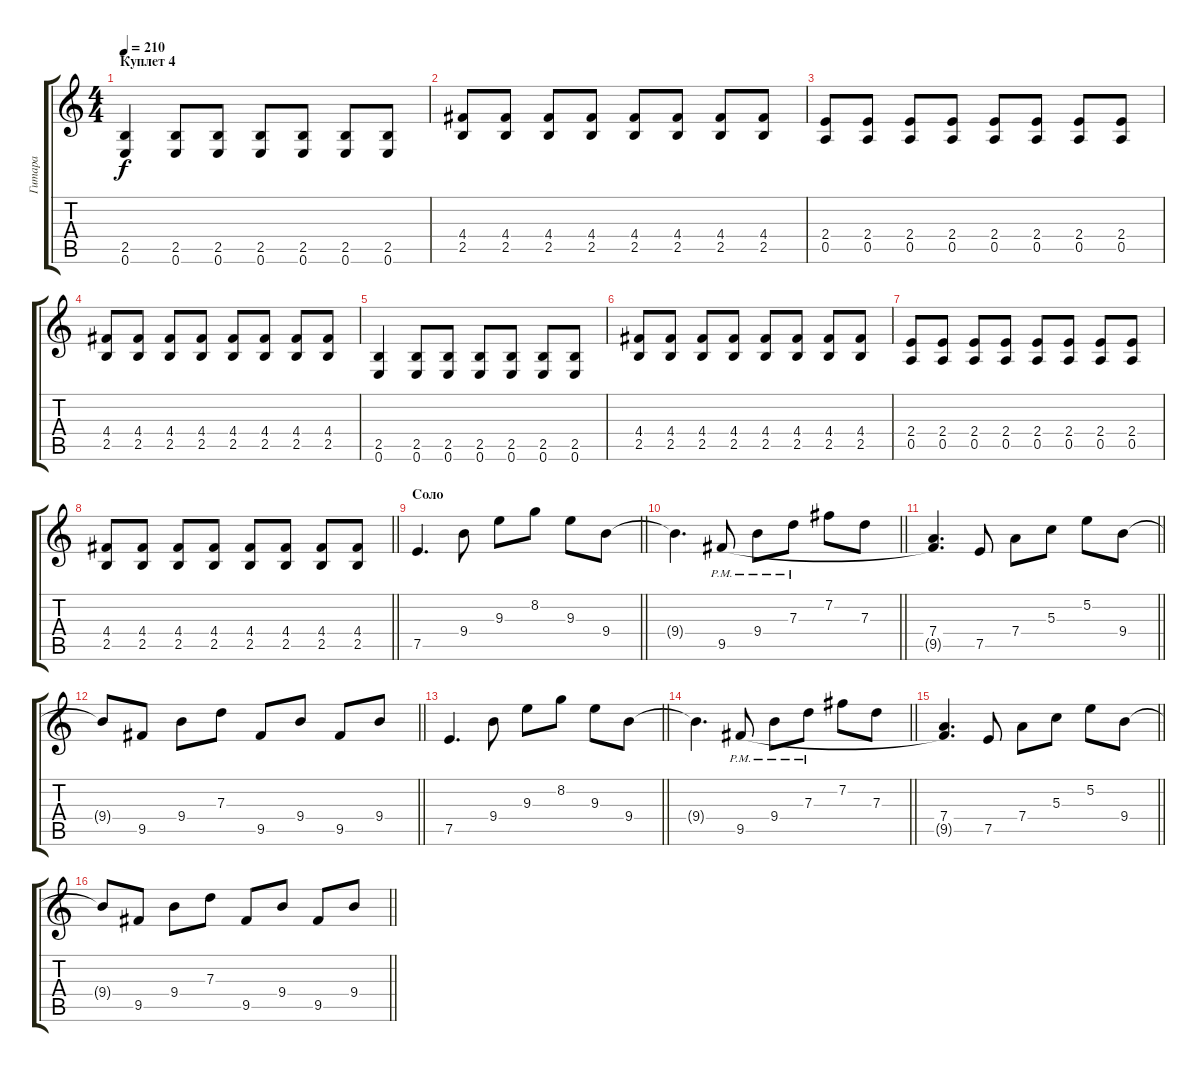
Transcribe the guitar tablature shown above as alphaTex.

\track ("Гитара" "Гитара") {instrument distortionguitar}
\staff {score tabs}
\tuning (E4 B3 G3 D3 A2 E2) {hide}
\ts (4 4)
\section ("" "Куплет 4")
\tempo 210
\clef g2
\ks c
(2.5 0.6).4{dy f} (2.5 0.6).8 (2.5 0.6).8 (2.5 0.6).8 (2.5 0.6).8 (2.5 0.6).8 (2.5 0.6).8 |
(4.4 2.5).8 (4.4 2.5).8 (4.4 2.5).8 (4.4 2.5).8 (4.4 2.5).8 (4.4 2.5).8 (4.4 2.5).8 (4.4 2.5).8 |
(2.4 0.5).8 (2.4 0.5).8 (2.4 0.5).8 (2.4 0.5).8 (2.4 0.5).8 (2.4 0.5).8 (2.4 0.5).8 (2.4 0.5).8 |
(4.4 2.5).8 (4.4 2.5).8 (4.4 2.5).8 (4.4 2.5).8 (4.4 2.5).8 (4.4 2.5).8 (4.4 2.5).8 (4.4 2.5).8 |
(2.5 0.6).4 (2.5 0.6).8 (2.5 0.6).8 (2.5 0.6).8 (2.5 0.6).8 (2.5 0.6).8 (2.5 0.6).8 |
(4.4 2.5).8 (4.4 2.5).8 (4.4 2.5).8 (4.4 2.5).8 (4.4 2.5).8 (4.4 2.5).8 (4.4 2.5).8 (4.4 2.5).8 |
(2.4 0.5).8 (2.4 0.5).8 (2.4 0.5).8 (2.4 0.5).8 (2.4 0.5).8 (2.4 0.5).8 (2.4 0.5).8 (2.4 0.5).8 |
\barLineRight lightlight
(4.4 2.5).8 (4.4 2.5).8 (4.4 2.5).8 (4.4 2.5).8 (4.4 2.5).8 (4.4 2.5).8 (4.4 2.5).8 (4.4 2.5).8 |
\section ("" "Соло")
\barLineRight lightlight
7.5.4{d} 9.4.8 9.3.8 8.2.8 9.3.8 9.4.8 |
\barLineRight lightlight
9.4{t}.4{d} 9.5{pm}.8 9.4{pm}.8 7.3{pm}.8 7.2.8 7.3.8 |
\barLineRight lightlight
(7.4 9.5{t}).4{d} 7.5.8 7.4.8 5.3.8 5.2.8 9.4.8 |
\barLineRight lightlight
9.4{t}.8 9.5.8 9.4.8 7.3.8 9.5.8 9.4.8 9.5.8 9.4.8 |
\barLineRight lightlight
7.5.4{d instrument distortionguitar} 9.4.8 9.3.8 8.2.8 9.3.8 9.4.8 |
\barLineRight lightlight
9.4{t}.4{d} 9.5{pm}.8 9.4{pm}.8 7.3{pm}.8 7.2.8 7.3.8 |
\barLineRight lightlight
(7.4 9.5{t}).4{d} 7.5.8 7.4.8 5.3.8 5.2.8 9.4.8 |
\barLineRight lightlight
9.4{t}.8 9.5.8 9.4.8 7.3.8 9.5.8 9.4.8 9.5.8 9.4.8
